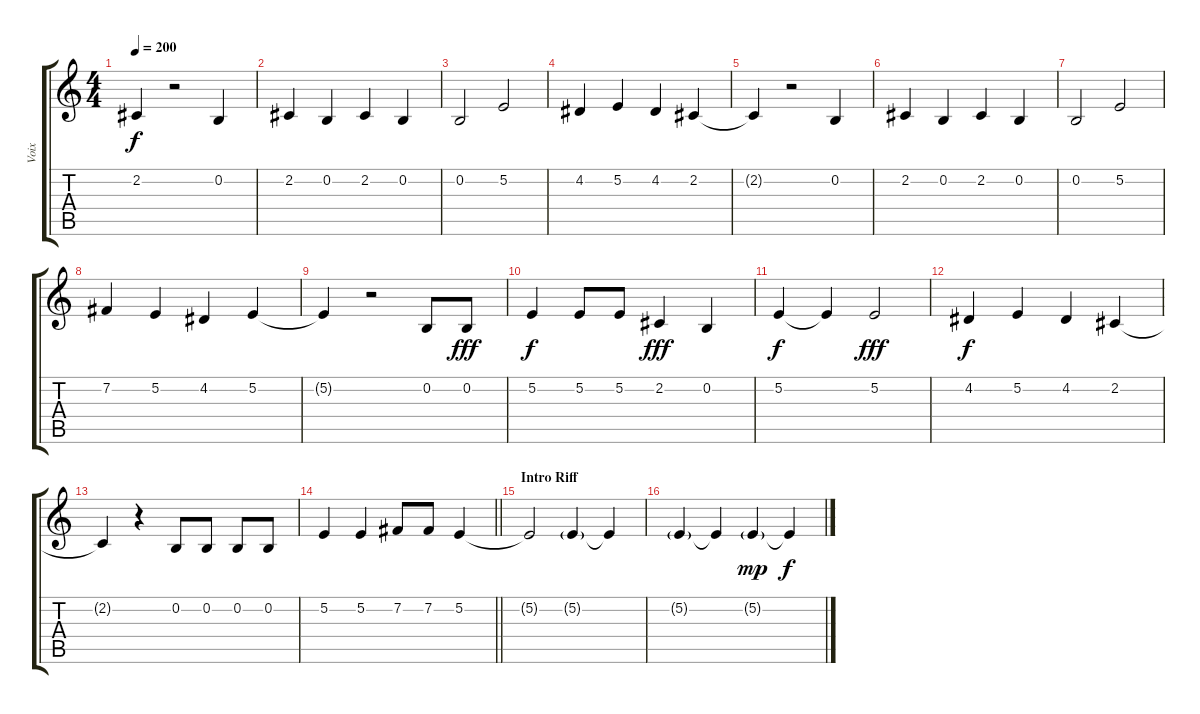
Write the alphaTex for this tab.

\track ("Voix" "Voix") {instrument trumpet}
\staff {score tabs}
\tuning (E4 B3 G3 D3 A2 E2) {hide}
\ts (4 4)
\tempo 200
\clef g2
\ks c
2.2{t}.4{dy f} r.2 0.2.4 |
2.2.4 0.2.4 2.2.4 0.2.4 |
0.2.2 5.2.2 |
4.2.4 5.2.4 4.2.4 2.2.4 |
2.2{t}.4 r.2 0.2.4 |
2.2.4 0.2.4 2.2.4 0.2.4 |
0.2.2 5.2.2 |
7.2.4 5.2.4 4.2.4 5.2.4 |
5.2{t}.4 r.2 0.2.8 0.2.8{dy fff} |
5.2.4{dy f} 5.2.8 5.2.8 2.2.4{dy fff} 0.2.4 |
5.2.4{dy f} 5.2{t}.4 5.2.2{dy fff} |
4.2.4{dy f} 5.2.4 4.2.4 2.2.4 |
2.2{t}.4 r.4 0.2.8 0.2.8 0.2.8 0.2.8 |
\barLineRight lightlight
5.2.4 5.2.4 7.2.8 7.2.8 5.2.4 |
\section ("" "Intro Riff")
5.2{t}.2 5.2{g}.4 5.2{t}.4 |
5.2{g}.4 5.2{t}.4 5.2{g}.4{dy mp} 5.2{t}.4{dy f}
